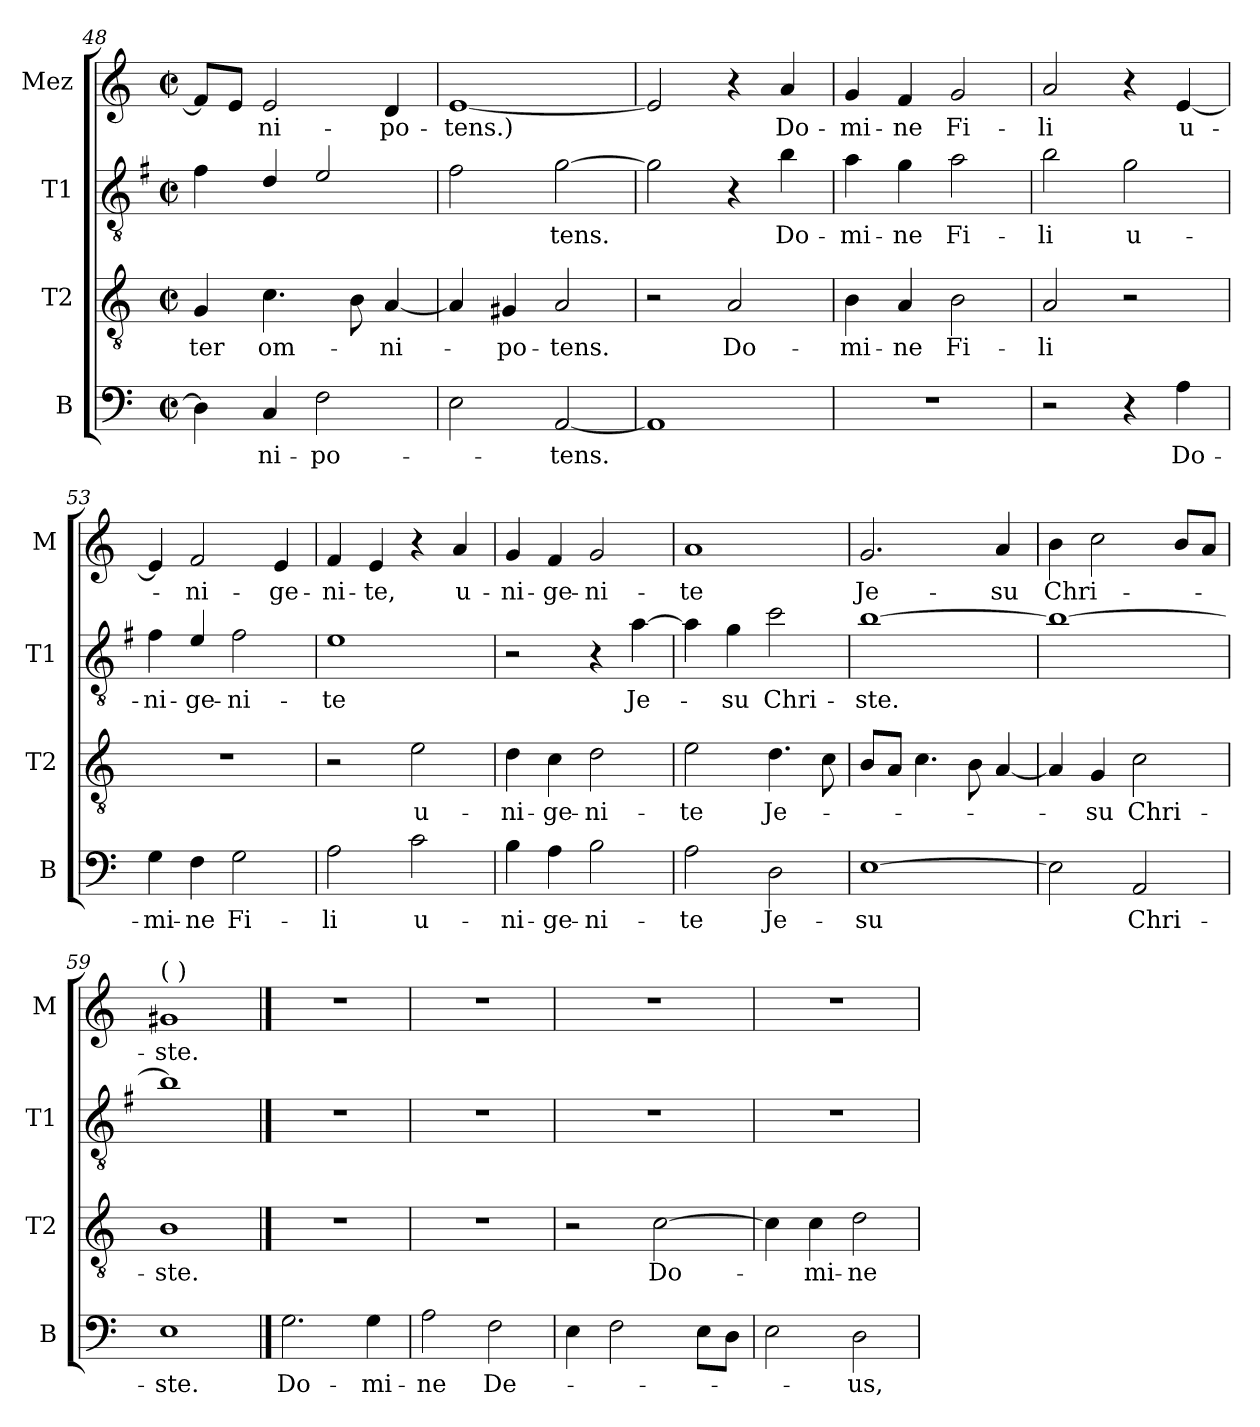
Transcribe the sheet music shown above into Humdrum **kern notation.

**kern	**text	**kern	**text	**kern	**text	**kern	**text
*part4	*part4	*part3	*part3	*part2	*part2	*part1	*part1
*staff4	*staff4	*staff3	*staff3	*staff2	*staff2	*staff1	*staff1
*I"B	*	*I"T2	*	*I"T1	*	*I"Mez	*
*I'B	*	*I'T2	*	*I'T1	*	*I'M	*
*clefF4	*	*clefGv2	*	*clefGv2	*	*clefG2	*
*	*	*	*	*ITrd4c7	*	*	*
*k[]	*	*k[]	*	*k[]	*	*k[]	*
*M2/2	*	*M2/2	*	*M2/2	*	*M2/2	*
*met(c|)	*	*met(c|)	*	*met(c|)	*	*met(c|)	*
=48	=48	=48	=48	=48	=48	=48	=48
!	!	!	!LO:LY:b	!	!	!	!
4D\]	.	4G/	-ter	4B\	.	8f/L]	.
.	.	.	.	.	.	8e/J	.
!	!LO:LY:b	!	!LO:LY:b	!	!	!	!LO:LY:b
4C/	-ni-	4.c\	om-	4G/	.	2e/	-ni-
!	!LO:LY:b	!	!	!	!	!	!
2F\	-po-	.	.	2A/	.	.	.
.	.	8B\	.	.	.	.	.
!	!	!	!LO:LY:b	!	!	!	!LO:LY:b
.	.	[4A/	-ni-	.	.	4d/	-po-
=49	=49	=49	=49	=49	=49	=49	=49
!	!	!	!	!	!	!	!LO:LY:b
2E\	.	4A/]	.	2B\	.	[1e	-tens.)
!	!	!	!LO:LY:b	!	!	!	!
.	.	4G#X/	-po-	.	.	.	.
!	!LO:LY:b	!	!LO:LY:b	!	!LO:LY:b	!	!
[2AA/	-tens.	2A/	-tens.	[2c\	-tens.	.	.
=50	=50	=50	=50	=50	=50	=50	=50
1AA]	.	2r	.	2c\]	.	2e/]	.
!	!	!	!LO:LY:b	!	!	!	!
.	.	2A/	Do-	4r	.	4r	.
!	!	!	!	!	!LO:LY:b	!	!LO:LY:b
.	.	.	.	4e\	Do-	4a/	Do-
=51	=51	=51	=51	=51	=51	=51	=51
!	!	!	!LO:LY:b	!	!LO:LY:b	!	!LO:LY:b
1r	.	4B\	-mi-	4d\	-mi-	4g/	-mi-
!	!	!	!LO:LY:b	!	!LO:LY:b	!	!LO:LY:b
.	.	4A/	-ne	4c\	-ne	4f/	-ne
!	!	!	!LO:LY:b	!	!LO:LY:b	!	!LO:LY:b
.	.	2B\	Fi-	2d\	Fi-	2g/	Fi-
=52	=52	=52	=52	=52	=52	=52	=52
!	!	!	!LO:LY:b	!	!LO:LY:b	!	!LO:LY:b
2r	.	2A/	-li	2e\	-li	2a/	-li
!	!	!	!	!	!LO:LY:b	!	!
4r	.	2r	.	2c\	u-	4r	.
!	!LO:LY:b	!	!	!	!	!	!LO:LY:b
4A\	Do-	.	.	.	.	[4e/	u-
=53	=53	=53	=53	=53	=53	=53	=53
!	!LO:LY:b	!	!	!	!LO:LY:b	!	!
4G\	-mi-	1r	.	4B\	-ni-	4e/]	.
!	!LO:LY:b	!	!	!	!LO:LY:b	!	!LO:LY:b
4F\	-ne	.	.	4A/	-ge-	2f/	-ni-
!	!LO:LY:b	!	!	!	!LO:LY:b	!	!
2G\	Fi-	.	.	2B\	-ni-	.	.
!	!	!	!	!	!	!	!LO:LY:b
.	.	.	.	.	.	4e/	-ge-
!!LO:LB:g=z
=54	=54	=54	=54	=54	=54	=54	=54
!	!LO:LY:b	!	!	!	!LO:LY:b	!	!LO:LY:b
2A\	-li	2r	.	1A	-te	4f/	-ni-
!	!	!	!	!	!	!	!LO:LY:b
.	.	.	.	.	.	4e/	-te,
!	!LO:LY:b	!	!LO:LY:b	!	!	!	!
2c\	u-	2e\	u-	.	.	4r	.
!	!	!	!	!	!	!	!LO:LY:b
.	.	.	.	.	.	4a/	u-
=55	=55	=55	=55	=55	=55	=55	=55
!	!LO:LY:b	!	!LO:LY:b	!	!	!	!LO:LY:b
4B\	-ni-	4d\	-ni-	2r	.	4g/	-ni-
!	!LO:LY:b	!	!LO:LY:b	!	!	!	!LO:LY:b
4A\	-ge-	4c\	-ge-	.	.	4f/	-ge-
!	!LO:LY:b	!	!LO:LY:b	!	!	!	!LO:LY:b
2B\	-ni-	2d\	-ni-	4r	.	2g/	-ni-
!	!	!	!	!	!LO:LY:b	!	!
.	.	.	.	[4d\	Je-	.	.
=56	=56	=56	=56	=56	=56	=56	=56
!	!LO:LY:b	!	!LO:LY:b	!	!	!	!LO:LY:b
2A\	-te	2e\	-te	4d\]	.	1a	-te
!	!	!	!	!	!LO:LY:b	!	!
.	.	.	.	4c\	-su	.	.
!	!LO:LY:b	!	!LO:LY:b	!	!LO:LY:b	!	!
2D\	Je-	4.d\	Je-	2f\	Chri-	.	.
.	.	8c\	.	.	.	.	.
=57	=57	=57	=57	=57	=57	=57	=57
!	!LO:LY:b	!	!	!	!LO:LY:b	!	!LO:LY:b
[1E	-su	8B/L	.	[1e	-ste.	2.g/	Je-
.	.	8A/J	.	.	.	.	.
.	.	4.c\	.	.	.	.	.
.	.	8B\	.	.	.	.	.
!	!	!	!	!	!	!	!LO:LY:b
.	.	[4A/	.	.	.	4a/	-su
=58	=58	=58	=58	=58	=58	=58	=58
!	!	!	!	!	!	!	!LO:LY:b
2E\]	.	4A/]	.	1e_	.	4b\	Chri-
!	!	!	!LO:LY:b	!	!	!	!
.	.	4G/	-su	.	.	2cc\	.
!	!LO:LY:b	!	!LO:LY:b	!	!	!	!
2AA/	Chri-	2c\	Chri-	.	.	.	.
.	.	.	.	.	.	8b/L	.
.	.	.	.	.	.	8a/J	.
=59	=59	=59	=59	=59	=59	=59	=59
!	!	!	!	!	!	!LO:TX:a:t=(   )	!
!	!LO:LY:b	!	!LO:LY:b	!	!	!	!LO:LY:b
1E	-ste.	1B	-ste.	1e]	.	1g#X	-ste.
==60	==60	==60	==60	==60	==60	==60	==60
!	!LO:LY:b	!	!	!	!	!	!
2.G\	Do-	1r	.	1r	.	1r	.
!	!LO:LY:b	!	!	!	!	!	!
4G\	-mi-	.	.	.	.	.	.
=61	=61	=61	=61	=61	=61	=61	=61
!	!LO:LY:b	!	!	!	!	!	!
2A\	-ne	1r	.	1r	.	1r	.
!	!LO:LY:b	!	!	!	!	!	!
2F\	De-	.	.	.	.	.	.
!!LO:LB:g=z
=62	=62	=62	=62	=62	=62	=62	=62
4E\	.	2r	.	1r	.	1r	.
2F\	.	.	.	.	.	.	.
!	!	!	!LO:LY:b	!	!	!	!
.	.	[2c\	Do-	.	.	.	.
8E\L	.	.	.	.	.	.	.
8D\J	.	.	.	.	.	.	.
=63	=63	=63	=63	=63	=63	=63	=63
2E\	.	4c\]	.	1r	.	1r	.
!	!	!	!LO:LY:b	!	!	!	!
.	.	4c\	-mi-	.	.	.	.
!	!LO:LY:b	!	!LO:LY:b	!	!	!	!
2D\	-us,	2d\	-ne	.	.	.	.
=	=	=	=	=	=	=	=
*-	*-	*-	*-	*-	*-	*-	*-
